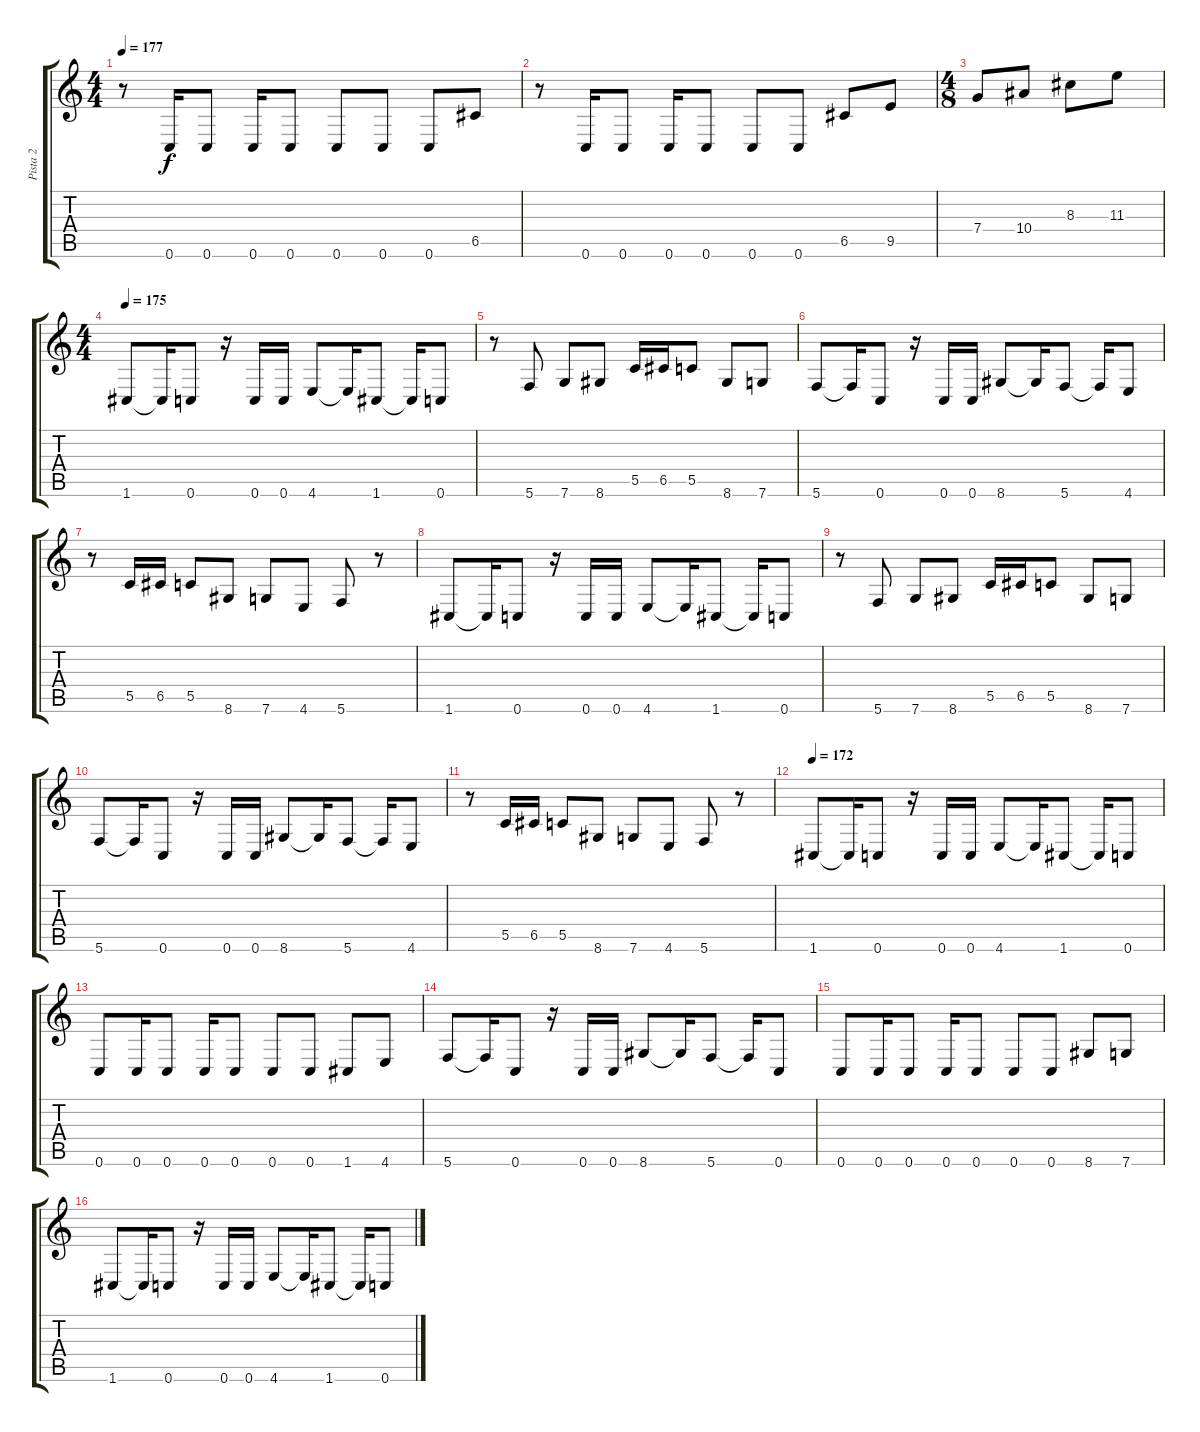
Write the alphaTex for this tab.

\track ("Pista 2" "Pista 2") {instrument distortionguitar}
\staff {score tabs}
\tuning (D4 A3 F3 C3 G2 C2) {hide}
\ts (4 4)
\tempo 177
\clef g2
\ks c
r.8{dy f} 0.6.16 0.6.8 0.6.16 0.6.8 0.6.8 0.6.8 0.6.8 6.5.8 |
r.8 0.6.16 0.6.8 0.6.16 0.6.8 0.6.8 0.6.8 6.5.8 9.5.8 |
\ts (4 8)
7.4.8 10.4.8 8.3.8 11.3.8 |
\ts (4 4)
\tempo 175
1.6.8 1.6{t}.16 0.6.8 r.16 0.6.16 0.6.16 4.6.8 4.6{t}.16 1.6.8 1.6{t}.16 0.6.8 |
r.8 5.6.8 7.6.8 8.6.8 5.5.16 6.5.16 5.5.8 8.6.8 7.6.8 |
5.6.8 5.6{t}.16 0.6.8 r.16 0.6.16 0.6.16 8.6.8 8.6{t}.16 5.6.8 5.6{t}.16 4.6.8 |
r.8 5.5.16 6.5.16 5.5.8 8.6.8 7.6.8 4.6.8 5.6.8 r.8 |
1.6.8 1.6{t}.16 0.6.8 r.16 0.6.16 0.6.16 4.6.8 4.6{t}.16 1.6.8 1.6{t}.16 0.6.8 |
r.8 5.6.8 7.6.8 8.6.8 5.5.16 6.5.16 5.5.8 8.6.8 7.6.8 |
5.6.8 5.6{t}.16 0.6.8 r.16 0.6.16 0.6.16 8.6.8 8.6{t}.16 5.6.8 5.6{t}.16 4.6.8 |
r.8 5.5.16 6.5.16 5.5.8 8.6.8 7.6.8 4.6.8 5.6.8 r.8 |
\tempo 172
1.6.8 1.6{t}.16 0.6.8 r.16 0.6.16 0.6.16 4.6.8 4.6{t}.16 1.6.8 1.6{t}.16 0.6.8 |
0.6.8 0.6.16 0.6.8 0.6.16 0.6.8 0.6.8 0.6.8 1.6.8 4.6.8 |
5.6.8 5.6{t}.16 0.6.8 r.16 0.6.16 0.6.16 8.6.8 8.6{t}.16 5.6.8 5.6{t}.16 0.6.8 |
0.6.8 0.6.16 0.6.8 0.6.16 0.6.8 0.6.8 0.6.8 8.6.8 7.6.8 |
1.6.8 1.6{t}.16 0.6.8 r.16 0.6.16 0.6.16 4.6.8 4.6{t}.16 1.6.8 1.6{t}.16 0.6.8
